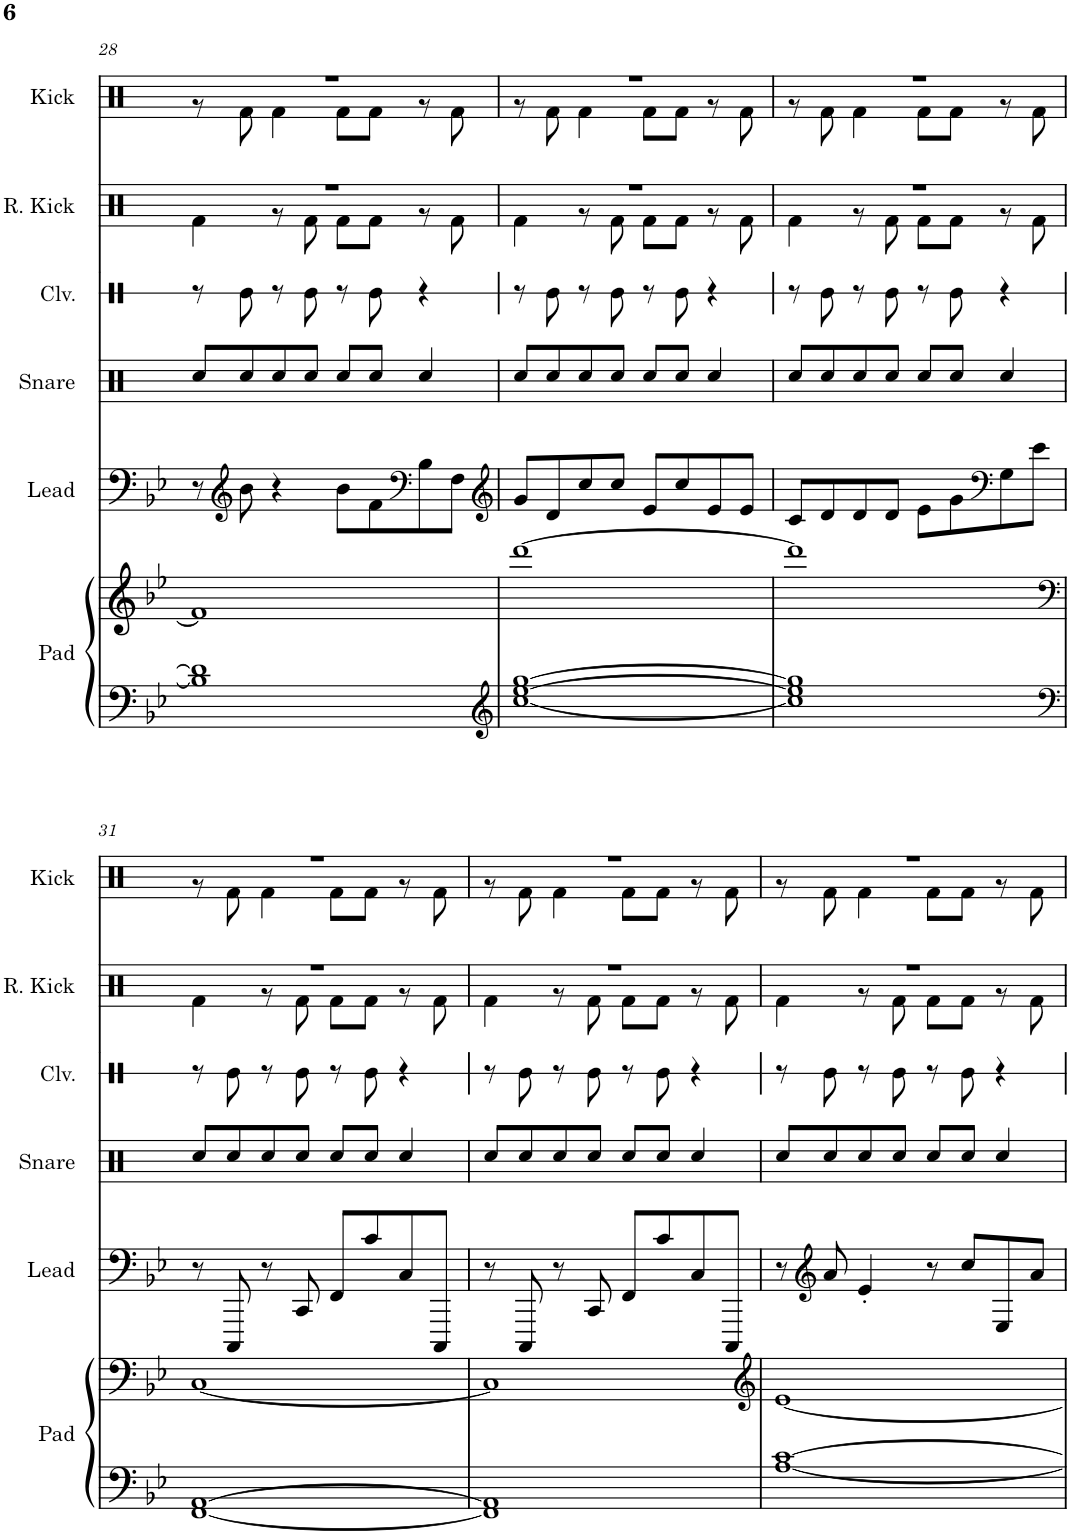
**kern	**kern	**kern	**kern	**kern	**kern	**kern
*part6	*part6	*part5	*part4	*part3	*part2	*part1
*staff7	*staff6	*staff5	*staff4	*staff3	*staff2	*staff1
*I"Pad	*	*I"Lead	*I"Snare	*I"Claves	*I"Reverb Kick	*I"Kick
*I'Pad	*	*I'Lead	*I'Snare	*I'Clv.	*I'R. Kick	*I'Kick
!!LO:PB:g=z
*clefF4	*clefG2	*clefF4	*clefX	*clefX	*clefX	*clefX
*k[b-e-]	*k[b-e-]	*k[b-e-]	*k[b-e-]	*k[b-e-]	*k[b-e-]	*k[b-e-]
*M4/4	*M4/4	*M4/4	*M4/4	*M4/4	*M4/4	*M4/4
=28	=28	=28	=28	=28	=28	=28
*	*	*	*	*	*^	*^
1B-] 1d]	1f]	8r	8Rcc/L	8r	1r	4Rf\	1r	8r
*	*	*clefG2	*	*	*	*	*	*
.	.	8b-\	8Rcc/	8Re\	.	.	.	8Rf\
.	.	4r	8Rcc/	8r	.	8r	.	4Rf\
.	.	.	8Rcc/J	8Re\	.	8Rf\	.	.
.	.	8b-\L	8Rcc/L	8r	.	8Rf\L	.	8Rf\L
.	.	8f\	8Rcc/J	8Re\	.	8Rf\J	.	8Rf\J
*	*	*clefF4	*	*	*	*	*	*
.	.	8B-\	4Rcc/	4r	.	8r	.	8r
.	.	8F\J	.	.	.	8Rf\	.	8Rf\
=29	=29	=29	=29	=29	=29	=29	=29	=29
*clefG2	*	*clefG2	*	*	*	*	*	*
[1cc [1ee- [1gg	[1ddd	8g/L	8Rcc/L	8r	1r	4Rf\	1r	8r
.	.	8d/	8Rcc/	8Re\	.	.	.	8Rf\
.	.	8cc/	8Rcc/	8r	.	8r	.	4Rf\
.	.	8cc/J	8Rcc/J	8Re\	.	8Rf\	.	.
.	.	8e-/L	8Rcc/L	8r	.	8Rf\L	.	8Rf\L
.	.	8cc/	8Rcc/J	8Re\	.	8Rf\J	.	8Rf\J
.	.	8e-/	4Rcc/	4r	.	8r	.	8r
.	.	8e-/J	.	.	.	8Rf\	.	8Rf\
=30	=30	=30	=30	=30	=30	=30	=30	=30
1cc] 1ee-] 1gg]	1ddd]	8c/L	8Rcc/L	8r	1r	4Rf\	1r	8r
.	.	8d/	8Rcc/	8Re\	.	.	.	8Rf\
.	.	8d/	8Rcc/	8r	.	8r	.	4Rf\
.	.	8d/J	8Rcc/J	8Re\	.	8Rf\	.	.
.	.	8e-\L	8Rcc/L	8r	.	8Rf\L	.	8Rf\L
.	.	8g\	8Rcc/J	8Re\	.	8Rf\J	.	8Rf\J
*	*	*clefF4	*	*	*	*	*	*
.	.	8G\	4Rcc/	4r	.	8r	.	8r
.	.	8e-\J	.	.	.	8Rf\	.	8Rf\
!!LO:LB:g=z	!!
=31	=31	=31	=31	=31	=31	=31	=31	=31
*clefF4	*clefF4	*	*	*	*	*	*	*
[1FF [1AA	[1C	8r	8Rcc/L	8r	1r	4Rf\	1r	8r
.	.	8CCC/	8Rcc/	8Re\	.	.	.	8Rf\
.	.	8r	8Rcc/	8r	.	8r	.	4Rf\
.	.	8CC/	8Rcc/J	8Re\	.	8Rf\	.	.
.	.	8FF/L	8Rcc/L	8r	.	8Rf\L	.	8Rf\L
.	.	8c/	8Rcc/J	8Re\	.	8Rf\J	.	8Rf\J
.	.	8C/	4Rcc/	4r	.	8r	.	8r
.	.	8CCC/J	.	.	.	8Rf\	.	8Rf\
=32	=32	=32	=32	=32	=32	=32	=32	=32
1FF] 1AA]	1C]	8r	8Rcc/L	8r	1r	4Rf\	1r	8r
.	.	8CCC/	8Rcc/	8Re\	.	.	.	8Rf\
.	.	8r	8Rcc/	8r	.	8r	.	4Rf\
.	.	8CC/	8Rcc/J	8Re\	.	8Rf\	.	.
.	.	8FF/L	8Rcc/L	8r	.	8Rf\L	.	8Rf\L
.	.	8c/	8Rcc/J	8Re\	.	8Rf\J	.	8Rf\J
.	.	8C/	4Rcc/	4r	.	8r	.	8r
.	.	8CCC/J	.	.	.	8Rf\	.	8Rf\
=33	=33	=33	=33	=33	=33	=33	=33	=33
*	*clefG2	*	*	*	*	*	*	*
[1A [1c	[1e-	8r	8Rcc/L	8r	1r	4Rf\	1r	8r
*	*	*clefG2	*	*	*	*	*	*
.	.	8a/	8Rcc/	8Re\	.	.	.	8Rf\
.	.	4e-'/	8Rcc/	8r	.	8r	.	4Rf\
.	.	.	8Rcc/J	8Re\	.	8Rf\	.	.
.	.	8r	8Rcc/L	8r	.	8Rf\L	.	8Rf\L
.	.	8cc/L	8Rcc/J	8Re\	.	8Rf\J	.	8Rf\J
.	.	8E-/	4Rcc/	4r	.	8r	.	8r
.	.	8a/J	.	.	.	8Rf\	.	8Rf\
*	*	*	*	*	*v	*v	*	*
*	*	*	*	*	*	*v	*v
=	=	=	=	=	=	=
*-	*-	*-	*-	*-	*-	*-
